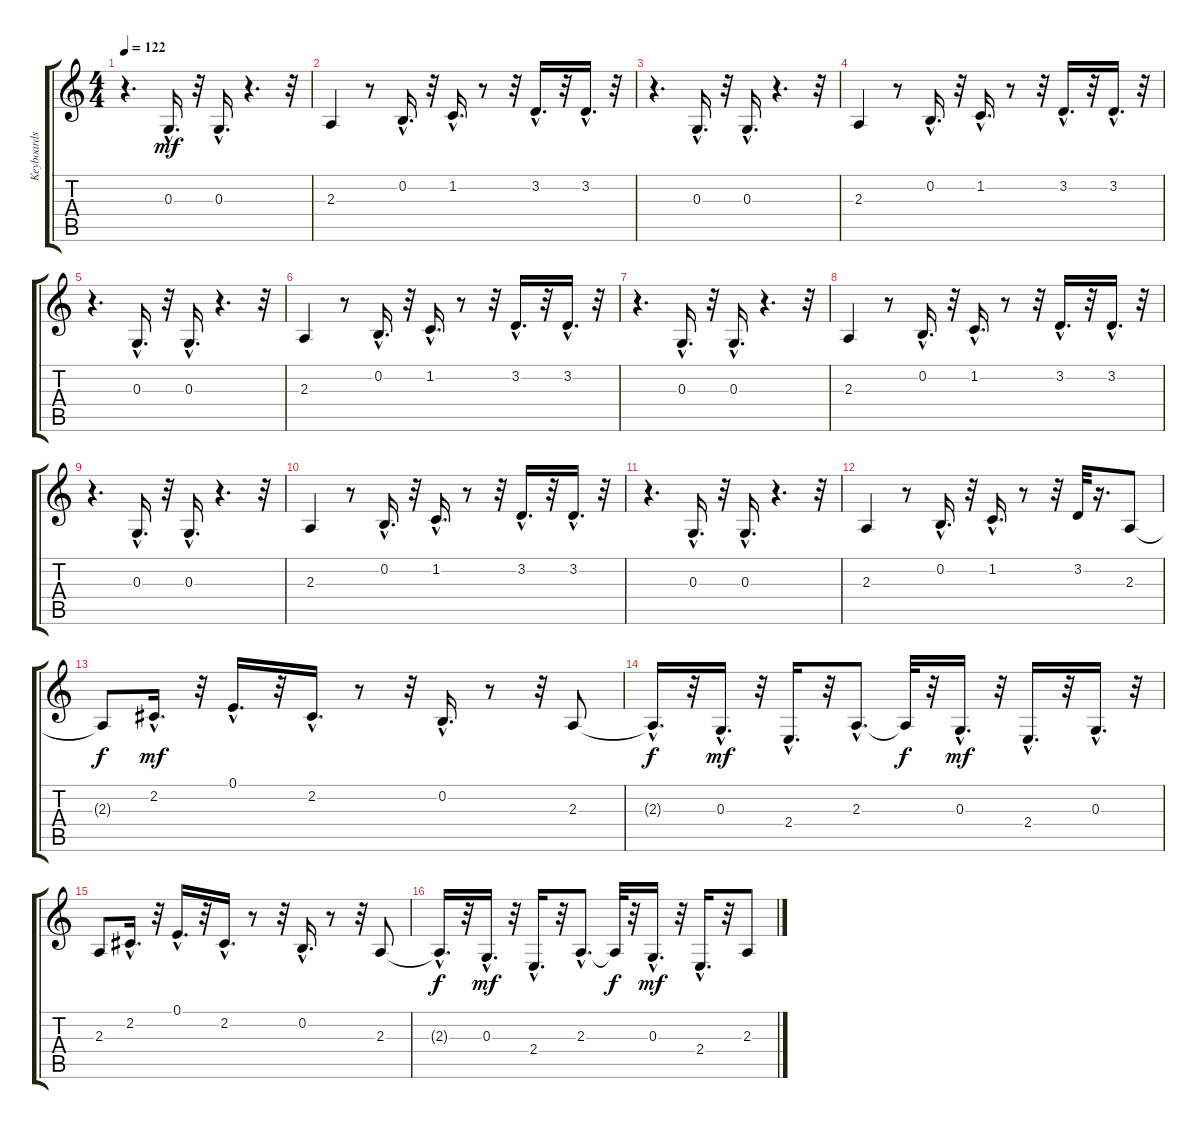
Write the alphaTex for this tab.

\track ("Keyboards" "Keyboards") {instrument pad3polysynth}
\staff {score tabs}
\tuning (E4 B3 G3 D3 A2 E2) {hide}
\ts (4 4)
\tempo 122
\clef g2
\ks c
r.4{d dy mf} 0.3{hac}.16{d} r.32 0.3{hac}.16{d} r.4{d} r.32 |
2.3.4 r.8 0.2{hac}.16{d} r.32 1.2{hac}.16{d} r.8 r.32 3.2{hac}.16{d} r.32 3.2{hac}.16{d} r.32 |
r.4{d} 0.3{hac}.16{d} r.32 0.3{hac}.16{d} r.4{d} r.32 |
2.3.4 r.8 0.2{hac}.16{d} r.32 1.2{hac}.16{d} r.8 r.32 3.2{hac}.16{d} r.32 3.2{hac}.16{d} r.32 |
r.4{d} 0.3{hac}.16{d} r.32 0.3{hac}.16{d} r.4{d} r.32 |
2.3.4 r.8 0.2{hac}.16{d} r.32 1.2{hac}.16{d} r.8 r.32 3.2{hac}.16{d} r.32 3.2{hac}.16{d} r.32 |
r.4{d} 0.3{hac}.16{d} r.32 0.3{hac}.16{d} r.4{d} r.32 |
2.3.4 r.8 0.2{hac}.16{d} r.32 1.2{hac}.16{d} r.8 r.32 3.2{hac}.16{d} r.32 3.2{hac}.16{d} r.32 |
r.4{d} 0.3{hac}.16{d} r.32 0.3{hac}.16{d} r.4{d} r.32 |
2.3.4 r.8 0.2{hac}.16{d} r.32 1.2{hac}.16{d} r.8 r.32 3.2{hac}.16{d} r.32 3.2{hac}.16{d} r.32 |
r.4{d} 0.3{hac}.16{d} r.32 0.3{hac}.16{d} r.4{d} r.32 |
2.3.4 r.8 0.2{hac}.16{d} r.32 1.2{hac}.16{d} r.8 r.32 3.2.32 r.16{d} 2.3.8 |
2.3{t}.8{dy f} 2.2{hac}.16{d dy mf} r.32 0.1{hac}.16{d} r.32 2.2{hac}.16{d} r.8 r.32 0.2{hac}.16{d} r.8 r.32 2.3.8 |
2.3{hac t}.16{d dy f} r.32 0.3{hac}.16{d dy mf} r.32 2.4{hac}.16{d} r.32 2.3{hac}.8{d} 2.3{t}.32{dy f} r.32 0.3{hac}.16{d dy mf} r.32 2.4{hac}.16{d} r.32 0.3{hac}.16{d} r.32 |
2.3.8 2.2{hac}.16{d} r.32 0.1{hac}.16{d} r.32 2.2{hac}.16{d} r.8 r.32 0.2{hac}.16{d} r.8 r.32 2.3.8 |
2.3{hac t}.16{d dy f} r.32 0.3{hac}.16{d dy mf} r.32 2.4{hac}.16{d} r.32 2.3{hac}.8{d} 2.3{t}.32{dy f} r.32 0.3{hac}.16{d dy mf} r.32 2.4{hac}.16{d} r.32 2.3.8
